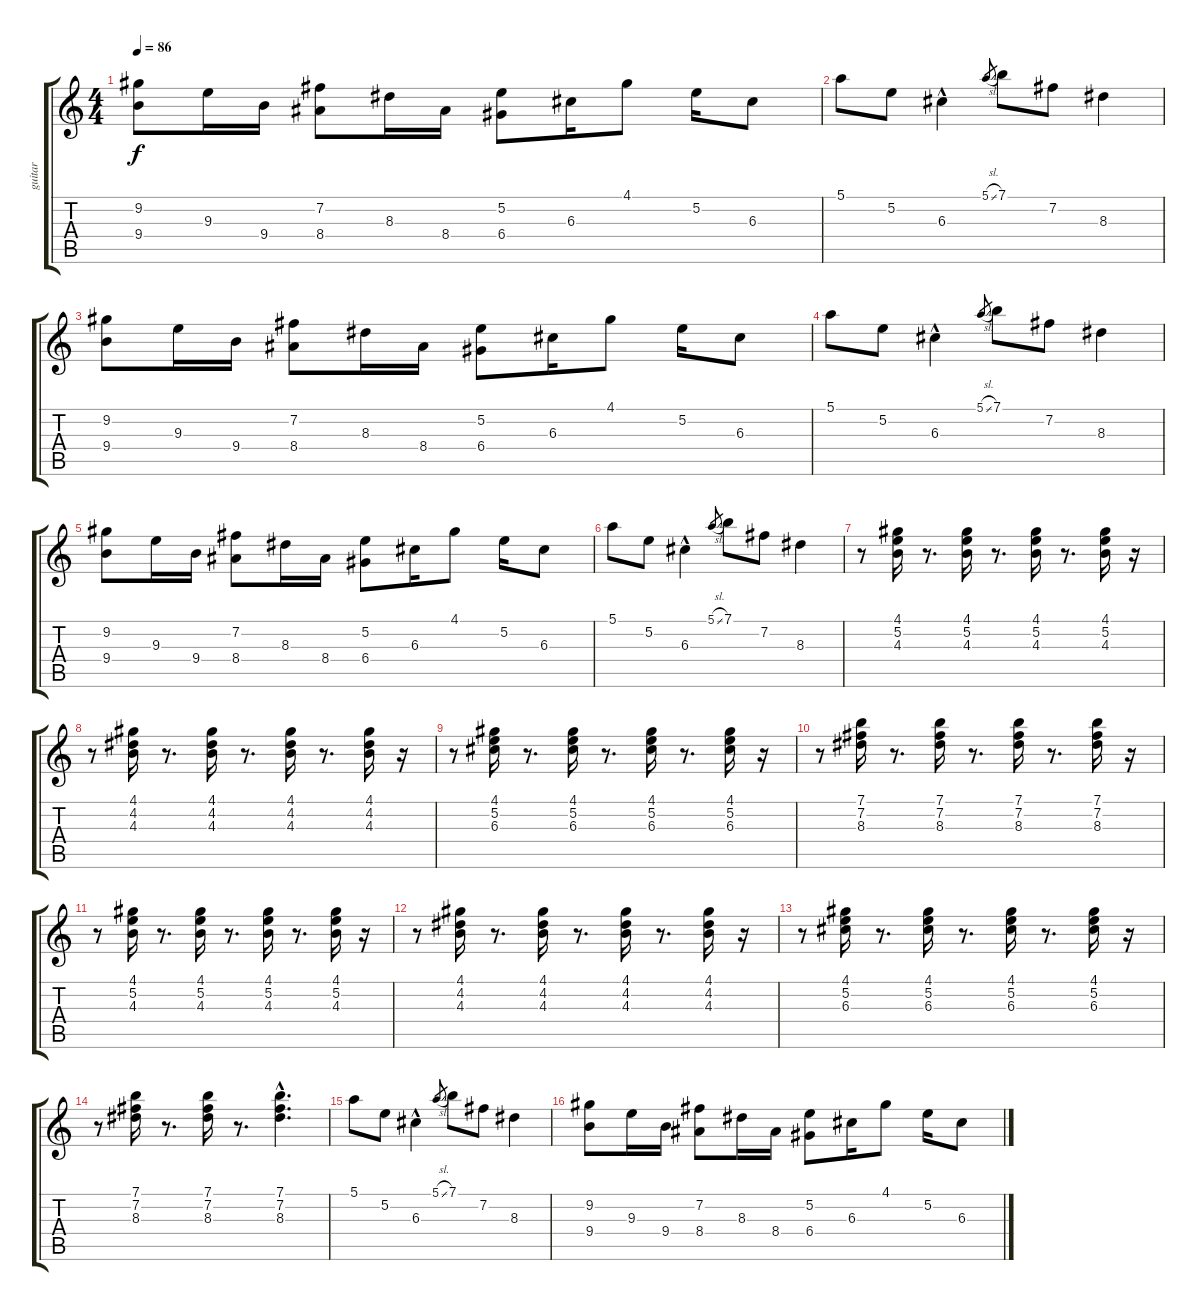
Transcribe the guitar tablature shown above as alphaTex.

\track ("guitar" "guitar") {instrument acousticguitarnylon}
\staff {score tabs}
\tuning (E4 B3 G3 D3 A2 E2) {hide}
\ts (4 4)
\tempo 86
\clef g2
\ks c
(9.2 9.4).8{dy f} 9.3.16 9.4.16 (7.2 8.4).8 8.3.16 8.4.16 (5.2 6.4).8 6.3.16 4.1.8 5.2.16 6.3.8 |
5.1.8 5.2.8 6.3{hac}.4 5.1{sl}.8{gr} 7.1.8 7.2.8 8.3.4 |
(9.2 9.4).8 9.3.16 9.4.16 (7.2 8.4).8 8.3.16 8.4.16 (5.2 6.4).8 6.3.16 4.1.8 5.2.16 6.3.8 |
5.1.8 5.2.8 6.3{hac}.4 5.1{sl}.8{gr} 7.1.8 7.2.8 8.3.4 |
(9.2 9.4).8 9.3.16 9.4.16 (7.2 8.4).8 8.3.16 8.4.16 (5.2 6.4).8 6.3.16 4.1.8 5.2.16 6.3.8 |
5.1.8 5.2.8 6.3{hac}.4 5.1{sl}.8{gr} 7.1.8 7.2.8 8.3.4 |
r.8 (4.1 5.2 4.3).16 r.8{d} (4.1 5.2 4.3).16 r.8{d} (4.1 5.2 4.3).16 r.8{d} (4.1 5.2 4.3).16 r.16 |
r.8 (4.1 4.2 4.3).16 r.8{d} (4.1 4.2 4.3).16 r.8{d} (4.1 4.2 4.3).16 r.8{d} (4.1 4.2 4.3).16 r.16 |
r.8 (4.1 5.2 6.3).16 r.8{d} (4.1 5.2 6.3).16 r.8{d} (4.1 5.2 6.3).16 r.8{d} (4.1 5.2 6.3).16 r.16 |
r.8 (7.1 7.2 8.3).16 r.8{d} (7.1 7.2 8.3).16 r.8{d} (7.1 7.2 8.3).16 r.8{d} (7.1 7.2 8.3).16 r.16 |
r.8 (4.1 5.2 4.3).16 r.8{d} (4.1 5.2 4.3).16 r.8{d} (4.1 5.2 4.3).16 r.8{d} (4.1 5.2 4.3).16 r.16 |
r.8 (4.1 4.2 4.3).16 r.8{d} (4.1 4.2 4.3).16 r.8{d} (4.1 4.2 4.3).16 r.8{d} (4.1 4.2 4.3).16 r.16 |
r.8 (4.1 5.2 6.3).16 r.8{d} (4.1 5.2 6.3).16 r.8{d} (4.1 5.2 6.3).16 r.8{d} (4.1 5.2 6.3).16 r.16 |
r.8 (7.1 7.2 8.3).16 r.8{d} (7.1 7.2 8.3).16 r.8{d} (7.1{hac} 7.2{hac} 8.3{hac}).4{d} |
5.1.8 5.2.8 6.3{hac}.4 5.1{sl}.8{gr} 7.1.8 7.2.8 8.3.4 |
(9.2 9.4).8 9.3.16 9.4.16 (7.2 8.4).8 8.3.16 8.4.16 (5.2 6.4).8 6.3.16 4.1.8 5.2.16 6.3.8
